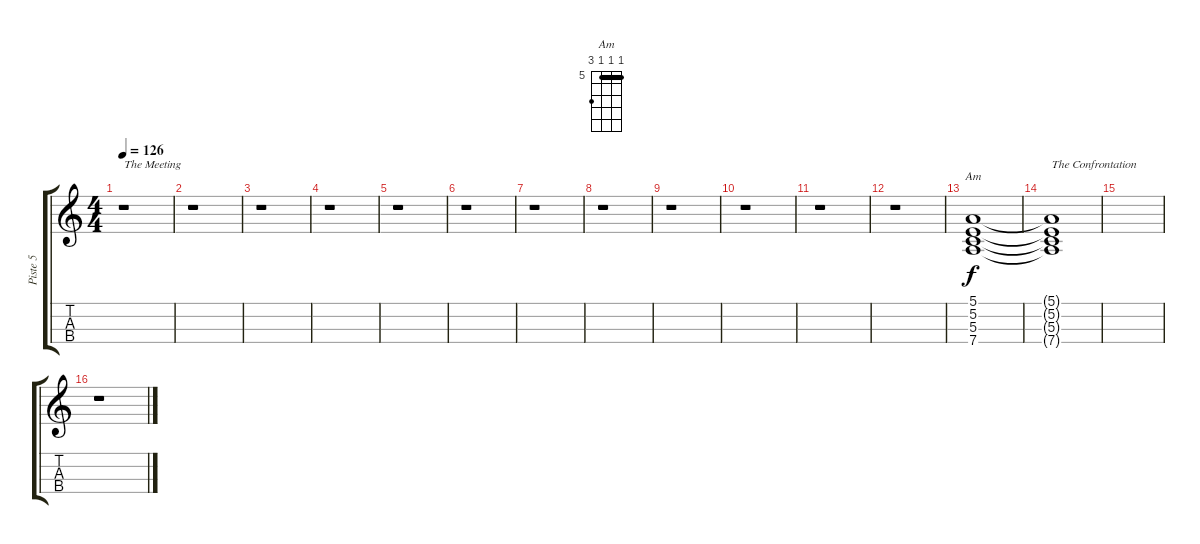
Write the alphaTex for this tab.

\track ("Piste 5" "Piste 5") {instrument fx6goblins}
\staff {score tabs}
\tuning (E4 B3 G3 D3) {hide}
\chord ("Am" 5 5 5 7) {firstfret 5 barre 5}
\ts (4 4)
\tempo 126
\clef g2
\ks c
r.1{txt "The Meeting" dy f instrument fx6goblins} |
r.1 |
r.1 |
r.1 |
r.1 |
r.1 |
r.1 |
r.1 |
r.1 |
r.1 |
r.1 |
r.1 |
(5.1 5.2 5.3 7.4).1{ch "Am"} |
(5.1{t} 5.2{t} 5.3{t} 7.4{t}).1{txt "The Confrontation"} |
|
r.1
